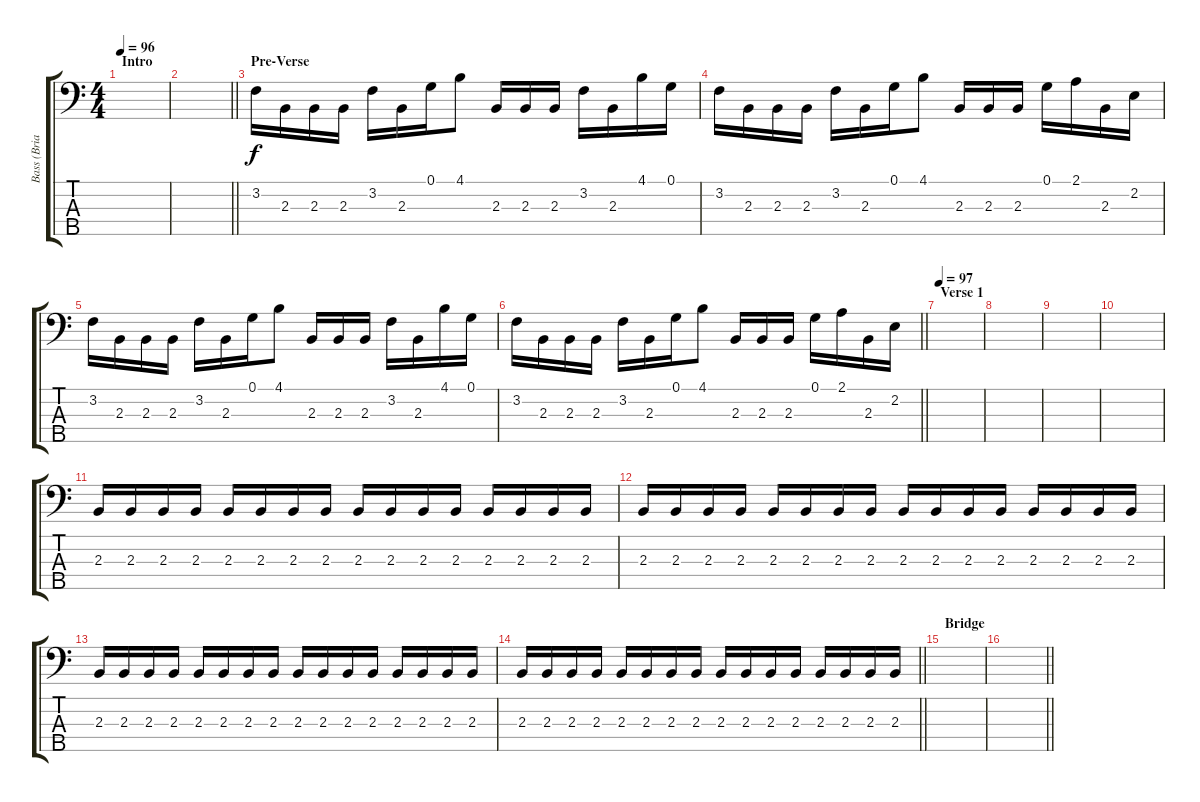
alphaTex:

\track ("Bass (Brian White)" "Bass (Bria") {instrument electricbassfinger}
\staff {score tabs}
\tuning (G2 D2 A1 D1 A0) {hide}
\ts (4 4)
\section ("" "Intro")
\tempo 96
\clef f4
\ks c
|
\barLineRight lightlight
|
\section ("" "Pre-Verse")
3.2.16 2.3.16 2.3.16 2.3.16 3.2.16 2.3.16 0.1.16 4.1.8 2.3.16 2.3.16 2.3.16 3.2.16 2.3.16 4.1.16 0.1.16 |
3.2.16 2.3.16 2.3.16 2.3.16 3.2.16 2.3.16 0.1.16 4.1.8 2.3.16 2.3.16 2.3.16 0.1.16 2.1.16 2.3.16 2.2.16 |
3.2.16 2.3.16 2.3.16 2.3.16 3.2.16 2.3.16 0.1.16 4.1.8 2.3.16 2.3.16 2.3.16 3.2.16 2.3.16 4.1.16 0.1.16 |
\barLineRight lightlight
3.2.16 2.3.16 2.3.16 2.3.16 3.2.16 2.3.16 0.1.16 4.1.8 2.3.16 2.3.16 2.3.16 0.1.16 2.1.16 2.3.16 2.2.16 |
\section ("" "Verse 1")
\tempo 97
|
|
|
|
2.3.16 2.3.16 2.3.16 2.3.16 2.3.16 2.3.16 2.3.16 2.3.16 2.3.16 2.3.16 2.3.16 2.3.16 2.3.16 2.3.16 2.3.16 2.3.16 |
2.3.16 2.3.16 2.3.16 2.3.16 2.3.16 2.3.16 2.3.16 2.3.16 2.3.16 2.3.16 2.3.16 2.3.16 2.3.16 2.3.16 2.3.16 2.3.16 |
2.3.16 2.3.16 2.3.16 2.3.16 2.3.16 2.3.16 2.3.16 2.3.16 2.3.16 2.3.16 2.3.16 2.3.16 2.3.16 2.3.16 2.3.16 2.3.16 |
\barLineRight lightlight
2.3.16 2.3.16 2.3.16 2.3.16 2.3.16 2.3.16 2.3.16 2.3.16 2.3.16 2.3.16 2.3.16 2.3.16 2.3.16 2.3.16 2.3.16 2.3.16 |
\section ("" "Bridge")
|
\barLineRight lightlight
